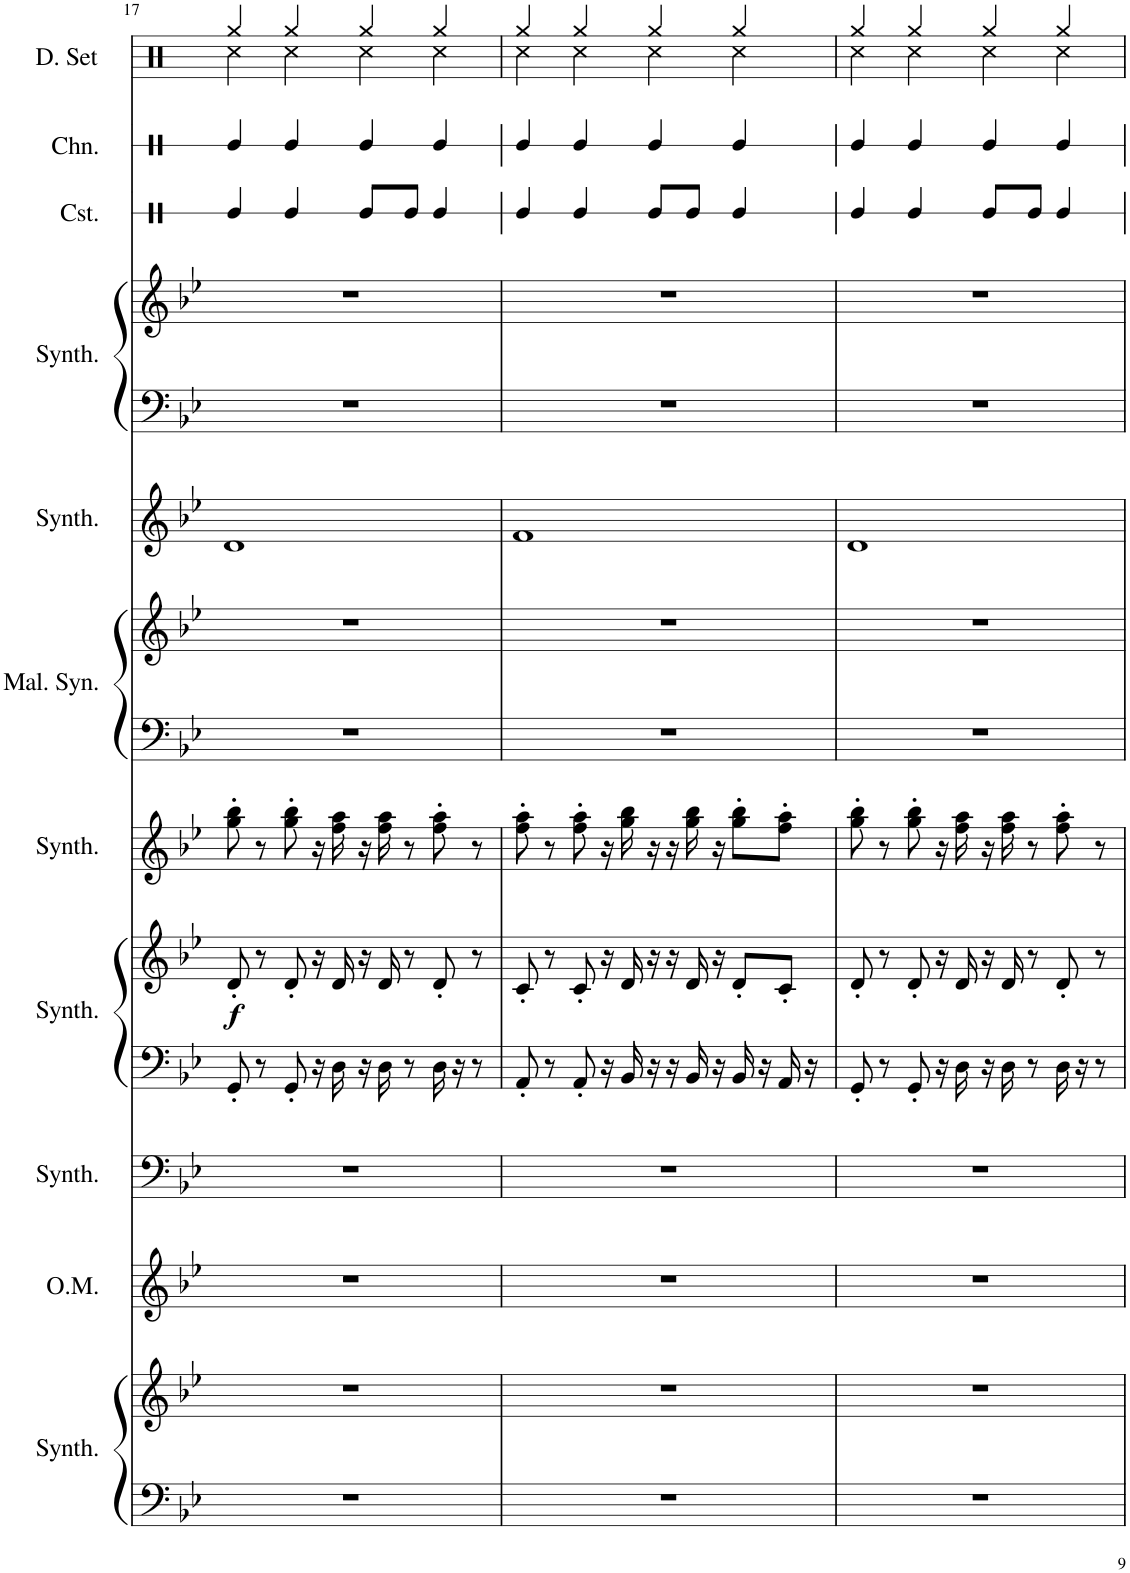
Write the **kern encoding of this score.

**kern	**kern	**kern	**kern	**kern	**kern	**dynam	**kern	**kern	**kern	**kern	**kern	**kern	**kern	**kern	**kern
*part11	*part11	*part10	*part9	*part8	*part8	*part8	*part7	*part6	*part6	*part5	*part4	*part4	*part3	*part2	*part1
*staff15	*staff14	*staff13	*staff12	*staff11	*staff10	*staff10/11	*staff9	*staff8	*staff7	*staff6	*staff5	*staff4	*staff3	*staff2	*staff1
*I"Brass Synthesizer	*	*I"Ondes Martenot	*I"Bass Synthesizer	*I"Saw Synthesizer	*	*	*I"Square Synthesizer	*I"Mallet Synthesizer	*	*I"Halo Synthesizer	*I"Warm Synthesizer	*	*I"Castanets	*I"Chains	*I"Drumset
*I'Synth.	*	*I'O.M.	*I'Synth.	*I'Synth.	*	*	*I'Synth.	*I'Mal. Syn.	*	*I'Synth.	*I'Synth.	*	*I'Cst.	*I'Chn.	*I'D. Set
!!LO:PB:g=z
*clefF4	*clefG2	*clefG2	*clefF4	*clefF4	*clefG2	*	*clefG2	*clefF4	*clefG2	*clefG2	*clefF4	*clefG2	*clefX	*clefX	*clefX
*k[b-e-]	*k[b-e-]	*k[b-e-]	*k[b-e-]	*k[b-e-]	*k[b-e-]	*	*k[b-e-]	*k[b-e-]	*k[b-e-]	*k[b-e-]	*k[b-e-]	*k[b-e-]	*k[]	*k[]	*k[]
*M4/4	*M4/4	*M4/4	*M4/4	*M4/4	*M4/4	*	*M4/4	*M4/4	*M4/4	*M4/4	*M4/4	*M4/4	*M4/4	*M4/4	*M4/4
=17	=17	=17	=17	=17	=17	=17	=17	=17	=17	=17	=17	=17	=17	=17	=17
*	*	*	*	*	*	*	*	*	*	*	*	*	*	*	*^
!	!	!	!	!	!	!LO:DY:b	!	!	!	!	!	!	!	!	!	!
1r	1r	1r	1r	8GG'/	8d'/	f	8gg\' 8bb-\'	1r	1r	1d	1r	1r	4Re/	4Re/	4Rcc\	4Rgg/
.	.	.	.	8r	8r	.	8r	.	.	.	.	.	.	.	.	.
.	.	.	.	8GG'/	8d'/	.	8gg\' 8bb-\'	.	.	.	.	.	4Re/	4Re/	4Rcc\	4Rgg/
.	.	.	.	16r	16r	.	16r	.	.	.	.	.	.	.	.	.
.	.	.	.	16D\	16d/	.	16ff\ 16aa\	.	.	.	.	.	.	.	.	.
.	.	.	.	16r	16r	.	16r	.	.	.	.	.	8Re/L	4Re/	4Rcc\	4Rgg/
.	.	.	.	16D\	16d/	.	16ff\ 16aa\	.	.	.	.	.	.	.	.	.
.	.	.	.	8r	8r	.	8r	.	.	.	.	.	8Re/J	.	.	.
.	.	.	.	16D\	8d'/	.	8ff\' 8aa\'	.	.	.	.	.	4Re/	4Re/	4Rcc\	4Rgg/
.	.	.	.	16r	.	.	.	.	.	.	.	.	.	.	.	.
.	.	.	.	8r	8r	.	8r	.	.	.	.	.	.	.	.	.
=18	=18	=18	=18	=18	=18	=18	=18	=18	=18	=18	=18	=18	=18	=18	=18	=18
1r	1r	1r	1r	8AA'/	8c'/	.	8ff\' 8aa\'	1r	1r	1f	1r	1r	4Re/	4Re/	4Rcc\	4Rgg/
.	.	.	.	8r	8r	.	8r	.	.	.	.	.	.	.	.	.
.	.	.	.	8AA'/	8c'/	.	8ff\' 8aa\'	.	.	.	.	.	4Re/	4Re/	4Rcc\	4Rgg/
.	.	.	.	16r	16r	.	16r	.	.	.	.	.	.	.	.	.
.	.	.	.	16BB-/	16d/	.	16gg\ 16bb-\	.	.	.	.	.	.	.	.	.
.	.	.	.	16r	16r	.	16r	.	.	.	.	.	8Re/L	4Re/	4Rcc\	4Rgg/
.	.	.	.	16r	16r	.	16r	.	.	.	.	.	.	.	.	.
.	.	.	.	16BB-/	16d/	.	16gg\ 16bb-\	.	.	.	.	.	8Re/J	.	.	.
.	.	.	.	16r	16r	.	16r	.	.	.	.	.	.	.	.	.
.	.	.	.	16BB-/	8d'/L	.	8gg\' 8bb-\'L	.	.	.	.	.	4Re/	4Re/	4Rcc\	4Rgg/
.	.	.	.	16r	.	.	.	.	.	.	.	.	.	.	.	.
.	.	.	.	16AA/	8c'/J	.	8ff\' 8aa\'J	.	.	.	.	.	.	.	.	.
.	.	.	.	16r	.	.	.	.	.	.	.	.	.	.	.	.
=19	=19	=19	=19	=19	=19	=19	=19	=19	=19	=19	=19	=19	=19	=19	=19	=19
1r	1r	1r	1r	8GG'/	8d'/	.	8gg\' 8bb-\'	1r	1r	1d	1r	1r	4Re/	4Re/	4Rcc\	4Rgg/
.	.	.	.	8r	8r	.	8r	.	.	.	.	.	.	.	.	.
.	.	.	.	8GG'/	8d'/	.	8gg\' 8bb-\'	.	.	.	.	.	4Re/	4Re/	4Rcc\	4Rgg/
.	.	.	.	16r	16r	.	16r	.	.	.	.	.	.	.	.	.
.	.	.	.	16D\	16d/	.	16ff\ 16aa\	.	.	.	.	.	.	.	.	.
.	.	.	.	16r	16r	.	16r	.	.	.	.	.	8Re/L	4Re/	4Rcc\	4Rgg/
.	.	.	.	16D\	16d/	.	16ff\ 16aa\	.	.	.	.	.	.	.	.	.
.	.	.	.	8r	8r	.	8r	.	.	.	.	.	8Re/J	.	.	.
.	.	.	.	16D\	8d'/	.	8ff\' 8aa\'	.	.	.	.	.	4Re/	4Re/	4Rcc\	4Rgg/
.	.	.	.	16r	.	.	.	.	.	.	.	.	.	.	.	.
.	.	.	.	8r	8r	.	8r	.	.	.	.	.	.	.	.	.
*	*	*	*	*	*	*	*	*	*	*	*	*	*	*	*v	*v
=	=	=	=	=	=	=	=	=	=	=	=	=	=	=	=
*-	*-	*-	*-	*-	*-	*-	*-	*-	*-	*-	*-	*-	*-	*-	*-
